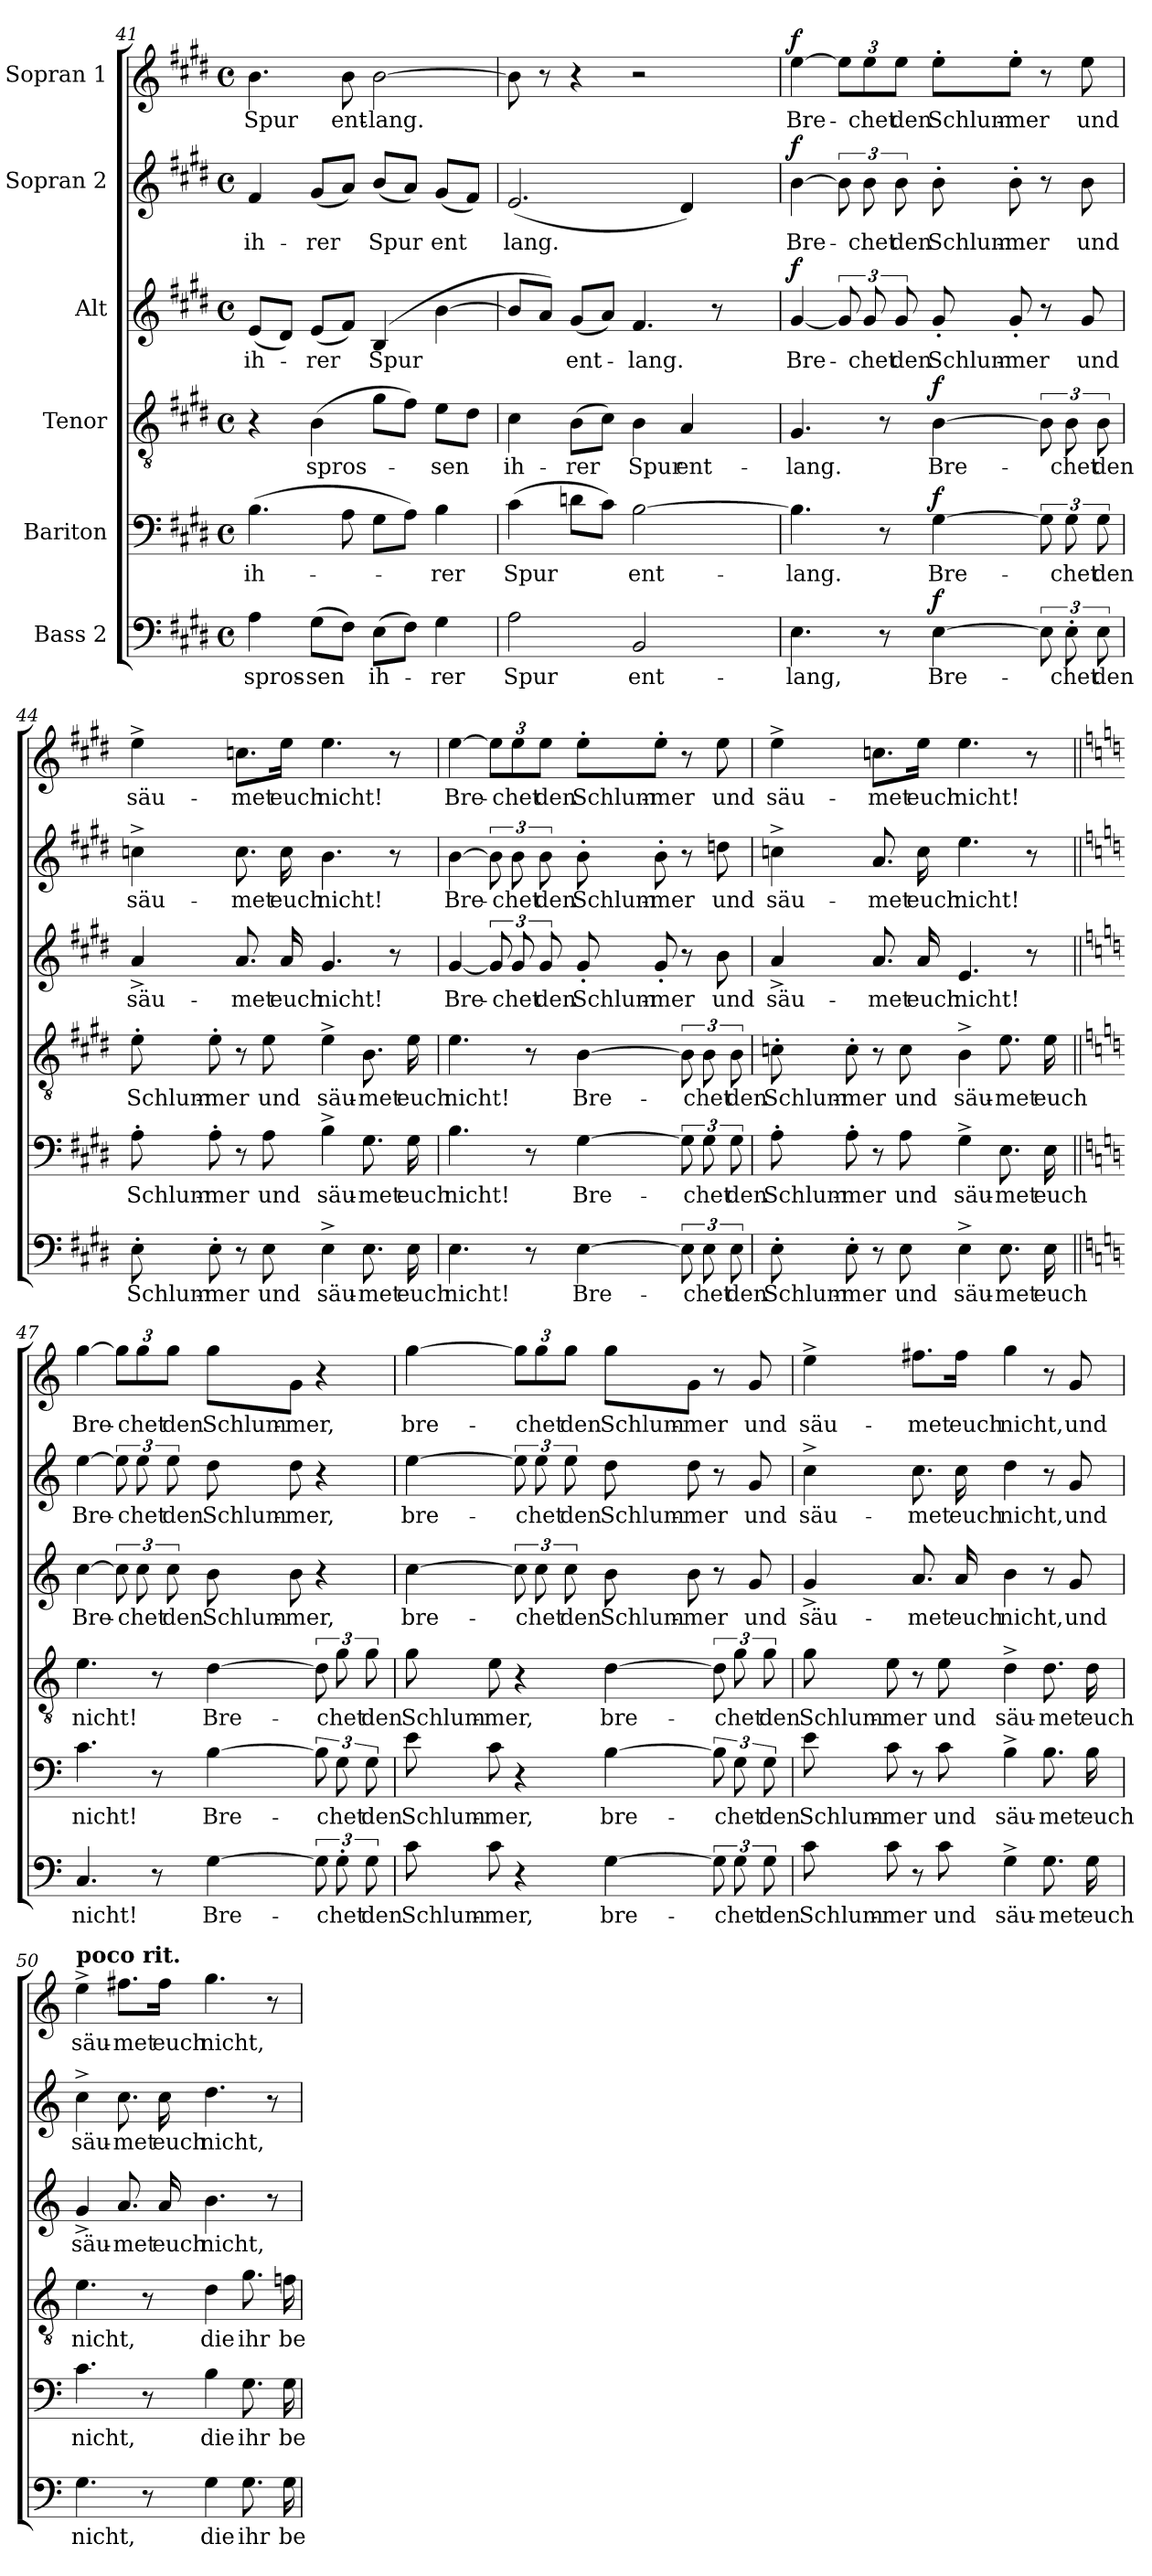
**kern	**text	**dynam	**kern	**text	**dynam	**kern	**text	**dynam	**kern	**text	**dynam	**kern	**text	**dynam	**kern	**text	**dynam
*part6	*part6	*part6	*part5	*part5	*part5	*part4	*part4	*part4	*part3	*part3	*part3	*part2	*part2	*part2	*part1	*part1	*part1
*staff6	*staff6	*staff6	*staff5	*staff5	*staff5	*staff4	*staff4	*staff4	*staff3	*staff3	*staff3	*staff2	*staff2	*staff2	*staff1	*staff1	*staff1
*I"Bass 2	*	*	*I"Bariton	*	*	*I"Tenor	*	*	*I"Alt	*	*	*I"Sopran 2	*	*	*I"Sopran 1	*	*
*clefF4	*	*	*clefF4	*	*	*clefGv2	*	*	*clefG2	*	*	*clefG2	*	*	*clefG2	*	*
*k[f#c#g#d#]	*	*	*k[f#c#g#d#]	*	*	*k[f#c#g#d#]	*	*	*k[f#c#g#d#]	*	*	*k[f#c#g#d#]	*	*	*k[f#c#g#d#]	*	*
*M4/4	*	*	*M4/4	*	*	*M4/4	*	*	*M4/4	*	*	*M4/4	*	*	*M4/4	*	*
*met(c)	*	*	*met(c)	*	*	*met(c)	*	*	*met(c)	*	*	*met(c)	*	*	*met(c)	*	*
=41	=41	=41	=41	=41	=41	=41	=41	=41	=41	=41	=41	=41	=41	=41	=41	=41	=41
!	!LO:LY:b	!	!	!LO:LY:b	!	!	!	!	!	!LO:LY:b	!	!	!LO:LY:b	!	!	!LO:LY:b	!
4A\	spros-	.	(>4.B\	ih-	.	4r	.	.	(<8e/L	ih-	.	4f#/	ih-	.	4.b\	Spur	.
.	.	.	.	.	.	.	.	.	8d#/J)	.	.	.	.	.	.	.	.
!	!LO:LY:b	!	!	!	!	!	!LO:LY:b	!	!	!LO:LY:b	!	!	!LO:LY:b	!	!	!	!
(>8G#\L	-sen	.	.	.	.	(>4B\	spros-	.	(<8e/L	-rer	.	(<8g#/L	-rer	.	.	.	.
!	!	!	!	!	!	!	!	!	!	!	!	!	!	!	!	!LO:LY:b	!
8F#\J)	.	.	8A\	.	.	.	.	.	8f#/J)	.	.	8a/J)	.	.	8b\	ent-	.
!	!LO:LY:b	!	!	!	!	!	!	!	!	!LO:LY:b	!	!	!LO:LY:b	!	!	!LO:LY:b	!
(>8E\L	ih-	.	8G#\L	.	.	8g#\L	.	.	(>4B/	-Spur	.	(<8b/L	Spur	.	[2b\	-lang.	.
8F#\J)	.	.	8A\J)	.	.	8f#\J)	.	.	.	.	.	8a/J)	.	.	.	.	.
!	!LO:LY:b	!	!	!LO:LY:b	!	!	!LO:LY:b	!	!	!	!	!	!LO:LY:b	!	!	!	!
4G#\	-rer	.	4B\	-rer	.	8e\L	-sen	.	[4b\	.	.	(<8g#/L	-ent	.	.	.	.
.	.	.	.	.	.	8d#\J	.	.	.	.	.	8f#/J)	.	.	.	.	.
!!LO:LB:g=z
=42	=42	=42	=42	=42	=42	=42	=42	=42	=42	=42	=42	=42	=42	=42	=42	=42	=42
!	!LO:LY:b	!	!	!LO:LY:b	!	!	!LO:LY:b	!	!	!	!	!	!LO:LY:b	!	!	!	!
2A\	Spur	.	(>4c#\	Spur	.	4c#\	ih-	.	8b/L]	.	.	(<2.e/	lang.	.	8b\]	.	.
.	.	.	.	.	.	.	.	.	8a/J)	.	.	.	.	.	8r	.	.
!	!	!	!	!	!	!	!LO:LY:b	!	!	!LO:LY:b	!	!	!	!	!	!	!
.	.	.	8dn\L	.	.	(>8B\L	-rer	.	(<8g#/L	ent-	.	.	.	.	4r	.	.
.	.	.	8c#\J)	.	.	8c#\J)	.	.	8a/J)	.	.	.	.	.	.	.	.
!	!LO:LY:b	!	!	!LO:LY:b	!	!	!LO:LY:b	!	!	!LO:LY:b	!	!	!	!	!	!	!
2BB/	ent-	.	[2B\	ent-	.	4B\	Spur	.	4.f#/	-lang.	.	.	.	.	2r	.	.
!	!	!	!	!	!	!	!LO:LY:b	!	!	!	!	!	!	!	!	!	!
.	.	.	.	.	.	4A/	ent-	.	.	.	.	4d#/)	.	.	.	.	.
.	.	.	.	.	.	.	.	.	8r	.	.	.	.	.	.	.	.
=43	=43	=43	=43	=43	=43	=43	=43	=43	=43	=43	=43	=43	=43	=43	=43	=43	=43
!	!LO:LY:b	!	!	!LO:LY:b	!	!	!LO:LY:b	!	!	!LO:LY:b	!LO:DY:a	!	!LO:LY:b	!LO:DY:a	!	!LO:LY:b	!LO:DY:a
4.E\	-lang,	.	4.B\]	-lang.	.	4.G#/	-lang.	.	[4g#/	Bre-	f	[4b\	Bre-	f	[4ee\	Bre-	f
.	.	.	.	.	.	.	.	.	12g#/]	.	.	12b\]	.	.	12ee\L]	.	.
!	!	!	!	!	!	!	!	!	!	!LO:LY:b	!	!	!LO:LY:b	!	!	!LO:LY:b	!
.	.	.	.	.	.	.	.	.	12g#/	-chet	.	12b\	-chet	.	12ee\	-chet	.
8r	.	.	8r	.	.	8r	.	.	.	.	.	.	.	.	.	.	.
!	!	!	!	!	!	!	!	!	!	!LO:LY:b	!	!	!LO:LY:b	!	!	!LO:LY:b	!
.	.	.	.	.	.	.	.	.	12g#/	den	.	12b\	den	.	12ee\J	den	.
!	!LO:LY:b	!LO:DY:a	!	!LO:LY:b	!LO:DY:a	!	!LO:LY:b	!LO:DY:a	!	!LO:LY:b	!	!	!LO:LY:b	!	!	!LO:LY:b	!
[4E\	Bre-	f	[4G#\	Bre-	f	[4B\	Bre-	f	8g#'/	Schlum-	.	8b'\	Schlum-	.	8ee'\L	Schlum-	.
!	!	!	!	!	!	!	!	!	!	!LO:LY:b	!	!	!LO:LY:b	!	!	!LO:LY:b	!
.	.	.	.	.	.	.	.	.	8g#'/	-mer	.	8b'\	-mer	.	8ee'\J	-mer	.
12E\]	.	.	12G#\]	.	.	12B\]	.	.	8r	.	.	8r	.	.	8r	.	.
!	!LO:LY:b	!	!	!LO:LY:b	!	!	!LO:LY:b	!	!	!	!	!	!	!	!	!	!
12E'\	-chet	.	12G#\	-chet	.	12B\	-chet	.	.	.	.	.	.	.	.	.	.
!	!	!	!	!	!	!	!	!	!	!LO:LY:b	!	!	!LO:LY:b	!	!	!LO:LY:b	!
.	.	.	.	.	.	.	.	.	8g#/	und	.	8b\	und	.	8ee\	und	.
!	!LO:LY:b	!	!	!LO:LY:b	!	!	!LO:LY:b	!	!	!	!	!	!	!	!	!	!
12E\	den	.	12G#\	den	.	12B\	den	.	.	.	.	.	.	.	.	.	.
!!LO:PB:g=z
=44	=44	=44	=44	=44	=44	=44	=44	=44	=44	=44	=44	=44	=44	=44	=44	=44	=44
!	!LO:LY:b	!	!	!LO:LY:b	!	!	!LO:LY:b	!	!	!LO:LY:b	!	!	!LO:LY:b	!	!	!LO:LY:b	!
8E'\	Schlum-	.	8A'\	Schlum-	.	8e'\	Schlum-	.	4a^/	säu-	.	4ccn^\	säu-	.	4ee^\	säu-	.
!	!LO:LY:b	!	!	!LO:LY:b	!	!	!LO:LY:b	!	!	!	!	!	!	!	!	!	!
8E'\	-mer	.	8A'\	-mer	.	8e'\	-mer	.	.	.	.	.	.	.	.	.	.
!	!	!	!	!	!	!	!	!	!	!LO:LY:b	!	!	!LO:LY:b	!	!	!LO:LY:b	!
8r	.	.	8r	.	.	8r	.	.	8.a/	-met	.	8.cc\	-met	.	8.ccn\L	-met	.
!	!LO:LY:b	!	!	!LO:LY:b	!	!	!LO:LY:b	!	!	!	!	!	!	!	!	!	!
8E\	und	.	8A\	und	.	8e\	und	.	.	.	.	.	.	.	.	.	.
!	!	!	!	!	!	!	!	!	!	!LO:LY:b	!	!	!LO:LY:b	!	!	!LO:LY:b	!
.	.	.	.	.	.	.	.	.	16a/	euch	.	16cc\	euch	.	16ee\Jk	euch	.
!	!LO:LY:b	!	!	!LO:LY:b	!	!	!LO:LY:b	!	!	!LO:LY:b	!	!	!LO:LY:b	!	!	!LO:LY:b	!
4E^\	säu-	.	4B^\	säu-	.	4e^\	säu-	.	4.g#/	nicht!	.	4.b\	nicht!	.	4.ee\	nicht!	.
!	!LO:LY:b	!	!	!LO:LY:b	!	!	!LO:LY:b	!	!	!	!	!	!	!	!	!	!
8.E\	-met	.	8.G#\	-met	.	8.B\	-met	.	.	.	.	.	.	.	.	.	.
.	.	.	.	.	.	.	.	.	8r	.	.	8r	.	.	8r	.	.
!	!LO:LY:b	!	!	!LO:LY:b	!	!	!LO:LY:b	!	!	!	!	!	!	!	!	!	!
16E\	euch	.	16G#\	euch	.	16e\	euch	.	.	.	.	.	.	.	.	.	.
=45	=45	=45	=45	=45	=45	=45	=45	=45	=45	=45	=45	=45	=45	=45	=45	=45	=45
!	!LO:LY:b	!	!	!LO:LY:b	!	!	!LO:LY:b	!	!	!LO:LY:b	!	!	!LO:LY:b	!	!	!LO:LY:b	!
4.E\	nicht!	.	4.B\	nicht!	.	4.e\	nicht!	.	[4g#/	Bre-	.	[4b\	Bre-	.	[4ee\	Bre-	.
.	.	.	.	.	.	.	.	.	12g#/]	.	.	12b\]	.	.	12ee\L]	.	.
!	!	!	!	!	!	!	!	!	!	!LO:LY:b	!	!	!LO:LY:b	!	!	!LO:LY:b	!
.	.	.	.	.	.	.	.	.	12g#/	-chet	.	12b\	-chet	.	12ee\	-chet	.
8r	.	.	8r	.	.	8r	.	.	.	.	.	.	.	.	.	.	.
!	!	!	!	!	!	!	!	!	!	!LO:LY:b	!	!	!LO:LY:b	!	!	!LO:LY:b	!
.	.	.	.	.	.	.	.	.	12g#/	den	.	12b\	den	.	12ee\J	den	.
!	!LO:LY:b	!	!	!LO:LY:b	!	!	!LO:LY:b	!	!	!LO:LY:b	!	!	!LO:LY:b	!	!	!LO:LY:b	!
[4E\	Bre-	.	[4G#\	Bre-	.	[4B\	Bre-	.	8g#'/	Schlum-	.	8b'\	Schlum-	.	8ee'\L	Schlum-	.
!	!	!	!	!	!	!	!	!	!	!LO:LY:b	!	!	!LO:LY:b	!	!	!LO:LY:b	!
.	.	.	.	.	.	.	.	.	8g#'/	-mer	.	8b'\	-mer	.	8ee'\J	-mer	.
12E\]	.	.	12G#\]	.	.	12B\]	.	.	8r	.	.	8r	.	.	8r	.	.
!	!LO:LY:b	!	!	!LO:LY:b	!	!	!LO:LY:b	!	!	!	!	!	!	!	!	!	!
12E\	-chet	.	12G#\	-chet	.	12B\	-chet	.	.	.	.	.	.	.	.	.	.
!	!	!	!	!	!	!	!	!	!	!LO:LY:b	!	!	!LO:LY:b	!	!	!LO:LY:b	!
.	.	.	.	.	.	.	.	.	8b\	und	.	8ddn\	und	.	8ee\	und	.
!	!LO:LY:b	!	!	!LO:LY:b	!	!	!LO:LY:b	!	!	!	!	!	!	!	!	!	!
12E\	den	.	12G#\	den	.	12B\	den	.	.	.	.	.	.	.	.	.	.
!!LO:LB:g=z
=46	=46	=46	=46	=46	=46	=46	=46	=46	=46	=46	=46	=46	=46	=46	=46	=46	=46
!	!LO:LY:b	!	!	!LO:LY:b	!	!	!LO:LY:b	!	!	!LO:LY:b	!	!	!LO:LY:b	!	!	!LO:LY:b	!
8E'\	Schlum-	.	8A'\	Schlum-	.	8cn'\	Schlum-	.	4a^/	säu-	.	4ccn^\	säu-	.	4ee^\	säu-	.
!	!LO:LY:b	!	!	!LO:LY:b	!	!	!LO:LY:b	!	!	!	!	!	!	!	!	!	!
8E'\	-mer	.	8A'\	-mer	.	8c'\	-mer	.	.	.	.	.	.	.	.	.	.
!	!	!	!	!	!	!	!	!	!	!LO:LY:b	!	!	!LO:LY:b	!	!	!LO:LY:b	!
8r	.	.	8r	.	.	8r	.	.	8.a/	-met	.	8.a/	-met	.	8.ccn\L	-met	.
!	!LO:LY:b	!	!	!LO:LY:b	!	!	!LO:LY:b	!	!	!	!	!	!	!	!	!	!
8E\	und	.	8A\	und	.	8c\	und	.	.	.	.	.	.	.	.	.	.
!	!	!	!	!	!	!	!	!	!	!LO:LY:b	!	!	!LO:LY:b	!	!	!LO:LY:b	!
.	.	.	.	.	.	.	.	.	16a/	euch	.	16cc\	euch	.	16ee\Jk	euch	.
!	!LO:LY:b	!	!	!LO:LY:b	!	!	!LO:LY:b	!	!	!LO:LY:b	!	!	!LO:LY:b	!	!	!LO:LY:b	!
4E^\	säu-	.	4G#^\	säu-	.	4B^\	säu-	.	4.e/	nicht!	.	4.ee\	nicht!	.	4.ee\	nicht!	.
!	!LO:LY:b	!	!	!LO:LY:b	!	!	!LO:LY:b	!	!	!	!	!	!	!	!	!	!
8.E\	-met	.	8.E\	-met	.	8.e\	-met	.	.	.	.	.	.	.	.	.	.
.	.	.	.	.	.	.	.	.	8r	.	.	8r	.	.	8r	.	.
!	!LO:LY:b	!	!	!LO:LY:b	!	!	!LO:LY:b	!	!	!	!	!	!	!	!	!	!
16E\	euch	.	16E\	euch	.	16e\	euch	.	.	.	.	.	.	.	.	.	.
=47||	=47||	=47||	=47||	=47||	=47||	=47||	=47||	=47||	=47||	=47||	=47||	=47||	=47||	=47||	=47||	=47||	=47||
*k[]	*	*	*k[]	*	*	*k[]	*	*	*k[]	*	*	*k[]	*	*	*k[]	*	*
!	!LO:LY:b	!	!	!LO:LY:b	!	!	!LO:LY:b	!	!	!LO:LY:b	!	!	!LO:LY:b	!	!	!LO:LY:b	!
4.C/	nicht!	.	4.c\	nicht!	.	4.e\	nicht!	.	[4cc\	Bre-	.	[4ee\	Bre-	.	[4gg\	Bre-	.
.	.	.	.	.	.	.	.	.	12cc\]	.	.	12ee\]	.	.	12gg\L]	.	.
!	!	!	!	!	!	!	!	!	!	!LO:LY:b	!	!	!LO:LY:b	!	!	!LO:LY:b	!
.	.	.	.	.	.	.	.	.	12cc\	-chet	.	12ee\	-chet	.	12gg\	-chet	.
8r	.	.	8r	.	.	8r	.	.	.	.	.	.	.	.	.	.	.
!	!	!	!	!	!	!	!	!	!	!LO:LY:b	!	!	!LO:LY:b	!	!	!LO:LY:b	!
.	.	.	.	.	.	.	.	.	12cc\	den	.	12ee\	den	.	12gg\J	den	.
!	!LO:LY:b	!	!	!LO:LY:b	!	!	!LO:LY:b	!	!	!LO:LY:b	!	!	!LO:LY:b	!	!	!LO:LY:b	!
[4G\	Bre-	.	[4B\	Bre-	.	[4d\	Bre-	.	8b\	Schlum-	.	8dd\	Schlum-	.	8gg\L	Schlum-	.
!	!	!	!	!	!	!	!	!	!	!LO:LY:b	!	!	!LO:LY:b	!	!	!LO:LY:b	!
.	.	.	.	.	.	.	.	.	8b\	-mer,	.	8dd\	-mer,	.	8g\J	-mer,	.
12G\]	.	.	12B\]	.	.	12d\]	.	.	4r	.	.	4r	.	.	4r	.	.
!	!LO:LY:b	!	!	!LO:LY:b	!	!	!LO:LY:b	!	!	!	!	!	!	!	!	!	!
12G'\	-chet	.	12G\	-chet	.	12g\	-chet	.	.	.	.	.	.	.	.	.	.
!	!LO:LY:b	!	!	!LO:LY:b	!	!	!LO:LY:b	!	!	!	!	!	!	!	!	!	!
12G\	den	.	12G\	den	.	12g\	den	.	.	.	.	.	.	.	.	.	.
!!LO:PB:g=z
=48	=48	=48	=48	=48	=48	=48	=48	=48	=48	=48	=48	=48	=48	=48	=48	=48	=48
!	!LO:LY:b	!	!	!LO:LY:b	!	!	!LO:LY:b	!	!	!LO:LY:b	!	!	!LO:LY:b	!	!	!LO:LY:b	!
8c\	Schlum-	.	8e\	Schlum-	.	8g\	Schlum-	.	[4cc\	bre-	.	[4ee\	bre-	.	[4gg\	bre-	.
!	!LO:LY:b	!	!	!LO:LY:b	!	!	!LO:LY:b	!	!	!	!	!	!	!	!	!	!
8c\	-mer,	.	8c\	-mer,	.	8e\	-mer,	.	.	.	.	.	.	.	.	.	.
4r	.	.	4r	.	.	4r	.	.	12cc\]	.	.	12ee\]	.	.	12gg\L]	.	.
!	!	!	!	!	!	!	!	!	!	!LO:LY:b	!	!	!LO:LY:b	!	!	!LO:LY:b	!
.	.	.	.	.	.	.	.	.	12cc\	-chet	.	12ee\	-chet	.	12gg\	-chet	.
!	!	!	!	!	!	!	!	!	!	!LO:LY:b	!	!	!LO:LY:b	!	!	!LO:LY:b	!
.	.	.	.	.	.	.	.	.	12cc\	den	.	12ee\	den	.	12gg\J	den	.
!	!LO:LY:b	!	!	!LO:LY:b	!	!	!LO:LY:b	!	!	!LO:LY:b	!	!	!LO:LY:b	!	!	!LO:LY:b	!
[4G\	bre-	.	[4B\	bre-	.	[4d\	bre-	.	8b\	Schlum-	.	8dd\	Schlum-	.	8gg\L	Schlum-	.
!	!	!	!	!	!	!	!	!	!	!LO:LY:b	!	!	!LO:LY:b	!	!	!LO:LY:b	!
.	.	.	.	.	.	.	.	.	8b\	-mer	.	8dd\	-mer	.	8g\J	-mer	.
12G\]	.	.	12B\]	.	.	12d\]	.	.	8r	.	.	8r	.	.	8r	.	.
!	!LO:LY:b	!	!	!LO:LY:b	!	!	!LO:LY:b	!	!	!	!	!	!	!	!	!	!
12G\	-chet	.	12G\	-chet	.	12g\	-chet	.	.	.	.	.	.	.	.	.	.
!	!	!	!	!	!	!	!	!	!	!LO:LY:b	!	!	!LO:LY:b	!	!	!LO:LY:b	!
.	.	.	.	.	.	.	.	.	8g/	und	.	8g/	und	.	8g/	und	.
!	!LO:LY:b	!	!	!LO:LY:b	!	!	!LO:LY:b	!	!	!	!	!	!	!	!	!	!
12G\	den	.	12G\	den	.	12g\	den	.	.	.	.	.	.	.	.	.	.
=49	=49	=49	=49	=49	=49	=49	=49	=49	=49	=49	=49	=49	=49	=49	=49	=49	=49
!	!LO:LY:b	!	!	!LO:LY:b	!	!	!LO:LY:b	!	!	!LO:LY:b	!	!	!LO:LY:b	!	!	!LO:LY:b	!
8c\	Schlum-	.	8e\	Schlum-	.	8g\	Schlum-	.	4g^/	säu-	.	4cc^\	säu-	.	4ee^\	säu-	.
!	!LO:LY:b	!	!	!LO:LY:b	!	!	!LO:LY:b	!	!	!	!	!	!	!	!	!	!
8c\	-mer	.	8c\	-mer	.	8e\	-mer	.	.	.	.	.	.	.	.	.	.
!	!	!	!	!	!	!	!	!	!	!LO:LY:b	!	!	!LO:LY:b	!	!	!LO:LY:b	!
8r	.	.	8r	.	.	8r	.	.	8.a/	-met	.	8.cc\	-met	.	8.ff#X\L	-met	.
!	!LO:LY:b	!	!	!LO:LY:b	!	!	!LO:LY:b	!	!	!	!	!	!	!	!	!	!
8c\	und	.	8c\	und	.	8e\	und	.	.	.	.	.	.	.	.	.	.
!	!	!	!	!	!	!	!	!	!	!LO:LY:b	!	!	!LO:LY:b	!	!	!LO:LY:b	!
.	.	.	.	.	.	.	.	.	16a/	euch	.	16cc\	euch	.	16ff#\Jk	euch	.
!	!LO:LY:b	!	!	!LO:LY:b	!	!	!LO:LY:b	!	!	!LO:LY:b	!	!	!LO:LY:b	!	!	!LO:LY:b	!
4G^\	säu-	.	4B^\	säu-	.	4d^\	säu-	.	4b\	nicht,	.	4dd\	nicht,	.	4gg\	nicht,	.
!	!LO:LY:b	!	!	!LO:LY:b	!	!	!LO:LY:b	!	!	!	!	!	!	!	!	!	!
8.G\	-met	.	8.B\	-met	.	8.d\	-met	.	8r	.	.	8r	.	.	8r	.	.
!	!	!	!	!	!	!	!	!	!	!LO:LY:b	!	!	!LO:LY:b	!	!	!LO:LY:b	!
.	.	.	.	.	.	.	.	.	8g/	und	.	8g/	und	.	8g/	und	.
!	!LO:LY:b	!	!	!LO:LY:b	!	!	!LO:LY:b	!	!	!	!	!	!	!	!	!	!
16G\	euch	.	16B\	euch	.	16d\	euch	.	.	.	.	.	.	.	.	.	.
!!LO:LB:g=z
=50	=50	=50	=50	=50	=50	=50	=50	=50	=50	=50	=50	=50	=50	=50	=50	=50	=50
!	!	!	!	!	!	!	!	!	!	!	!	!	!	!	!LO:TX:a:B:t=poco rit.	!	!
!	!LO:LY:b	!	!	!LO:LY:b	!	!	!LO:LY:b	!	!	!LO:LY:b	!	!	!LO:LY:b	!	!	!LO:LY:b	!
4.G\	nicht,	.	4.c\	nicht,	.	4.e\	nicht,	.	4g^/	säu-	.	4cc^\	säu-	.	4ee^\	säu-	.
!	!	!	!	!	!	!	!	!	!	!LO:LY:b	!	!	!LO:LY:b	!	!	!LO:LY:b	!
.	.	.	.	.	.	.	.	.	8.a/	-met	.	8.cc\	-met	.	8.ff#X\L	-met	.
8r	.	.	8r	.	.	8r	.	.	.	.	.	.	.	.	.	.	.
!	!	!	!	!	!	!	!	!	!	!LO:LY:b	!	!	!LO:LY:b	!	!	!LO:LY:b	!
.	.	.	.	.	.	.	.	.	16a/	euch	.	16cc\	euch	.	16ff#\Jk	euch	.
!	!LO:LY:b	!	!	!LO:LY:b	!	!	!LO:LY:b	!	!	!LO:LY:b	!	!	!LO:LY:b	!	!	!LO:LY:b	!
4G\	die	.	4B\	die	.	4d\	die	.	4.b\	nicht,	.	4.dd\	nicht,	.	4.gg\	nicht,	.
!	!LO:LY:b	!	!	!LO:LY:b	!	!	!LO:LY:b	!	!	!	!	!	!	!	!	!	!
8.G\	ihr	.	8.G\	ihr	.	8.g\	ihr	.	.	.	.	.	.	.	.	.	.
.	.	.	.	.	.	.	.	.	8r	.	.	8r	.	.	8r	.	.
!	!LO:LY:b	!	!	!LO:LY:b	!	!	!LO:LY:b	!	!	!	!	!	!	!	!	!	!
16G\	be-	.	16G\	be-	.	16fn\	be-	.	.	.	.	.	.	.	.	.	.
=	=	=	=	=	=	=	=	=	=	=	=	=	=	=	=	=	=
*-	*-	*-	*-	*-	*-	*-	*-	*-	*-	*-	*-	*-	*-	*-	*-	*-	*-
